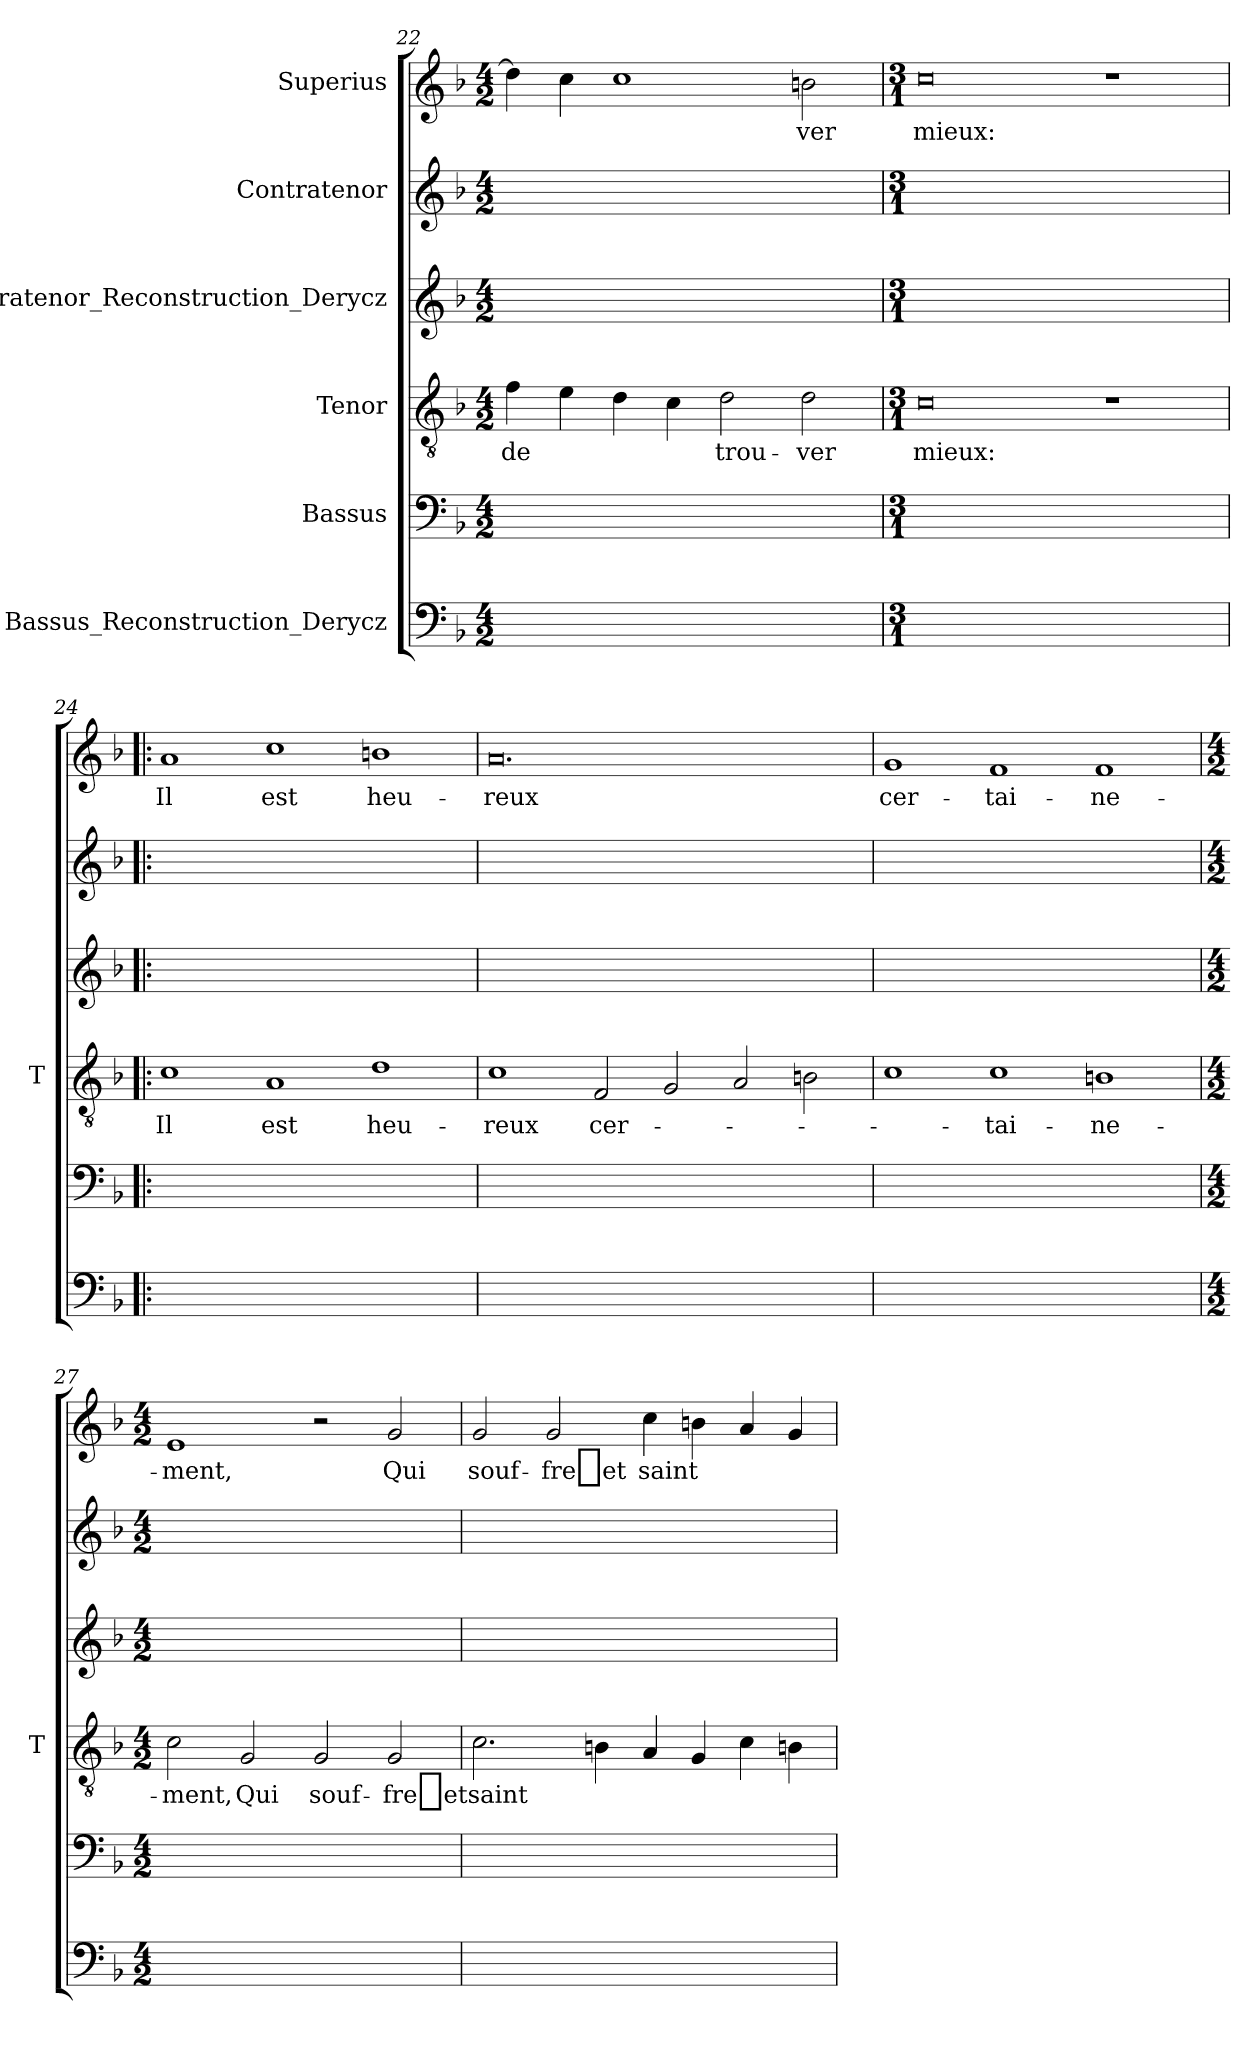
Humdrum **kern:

**kern	**kern	**kern	**text	**kern	**kern	**kern	**text
*part6	*part5	*part4	*part4	*part3	*part2	*part1	*part1
*staff6	*staff5	*staff4	*staff4	*staff3	*staff2	*staff1	*staff1
*I"Bassus_Reconstruction_Derycz	*I"Bassus	*I"Tenor	*	*I"Contratenor_Reconstruction_Derycz	*I"Contratenor	*I"Superius	*
*	*	*I'T	*	*	*	*	*
*clefF4	*clefF4	*clefGv2	*	*clefG2	*clefG2	*clefG2	*
*k[b-]	*k[b-]	*k[b-]	*	*k[b-]	*k[b-]	*k[b-]	*
*M4/2	*M4/2	*M4/2	*	*M4/2	*M4/2	*M4/2	*
=22	=22	=22	=22	=22	=22	=22	=22
0ryy	0ryy	4f	-de	0ryy	0ryy	4dd]	.
.	.	4e	.	.	.	4cc	.
.	.	4d	.	.	.	1cc	.
.	.	4c	.	.	.	.	.
.	.	2d	trou-	.	.	.	.
.	.	2d	-ver	.	.	2bn	-ver
=23	=23	=23	=23	=23	=23	=23	=23
*M3/1	*M3/1	*M3/1	*	*M3/1	*M3/1	*M3/1	*
0.ryy	0.ryy	0c	-mieux:	0.ryy	0.ryy	0cc	-mieux:
.	.	1r	.	.	.	1r	.
=24!|:	=24!|:	=24!|:	=24!|:	=24!|:	=24!|:	=24!|:	=24!|:
0.ryy	0.ryy	1c	-Il	0.ryy	0.ryy	1a	-Il
.	.	1A	-est	.	.	1cc	-est
.	.	1d	heu-	.	.	1b	heu-
=25	=25	=25	=25	=25	=25	=25	=25
0.ryy	0.ryy	1c	-reux	0.ryy	0.ryy	0.a	-reux
.	.	2F	cer-	.	.	.	.
.	.	2G	.	.	.	.	.
.	.	2A	.	.	.	.	.
.	.	2Bn	.	.	.	.	.
=26	=26	=26	=26	=26	=26	=26	=26
0.ryy	0.ryy	1c	.	0.ryy	0.ryy	1g	cer-
.	.	1c	tai-	.	.	1f	tai-
.	.	1Bn	ne-	.	.	1f	ne-
=27	=27	=27	=27	=27	=27	=27	=27
*M4/2	*M4/2	*M4/2	*	*M4/2	*M4/2	*M4/2	*
0ryy	0ryy	2c	-ment,	0ryy	0ryy	1e	-ment,
.	.	2G	-Qui	.	.	.	.
.	.	2G	souf-	.	.	2r	.
.	.	2G	-fre_et	.	.	2g	-Qui
=28	=28	=28	=28	=28	=28	=28	=28
0ryy	0ryy	2.c	-saint	0ryy	0ryy	2g	souf-
.	.	.	.	.	.	2g	-fre_et
.	.	4Bn	.	.	.	.	.
.	.	4A	.	.	.	4cc	-saint
.	.	4G	.	.	.	4b	.
.	.	4c	.	.	.	4a	.
.	.	4Bn	.	.	.	4g	.
=	=	=	=	=	=	=	=
*-	*-	*-	*-	*-	*-	*-	*-
